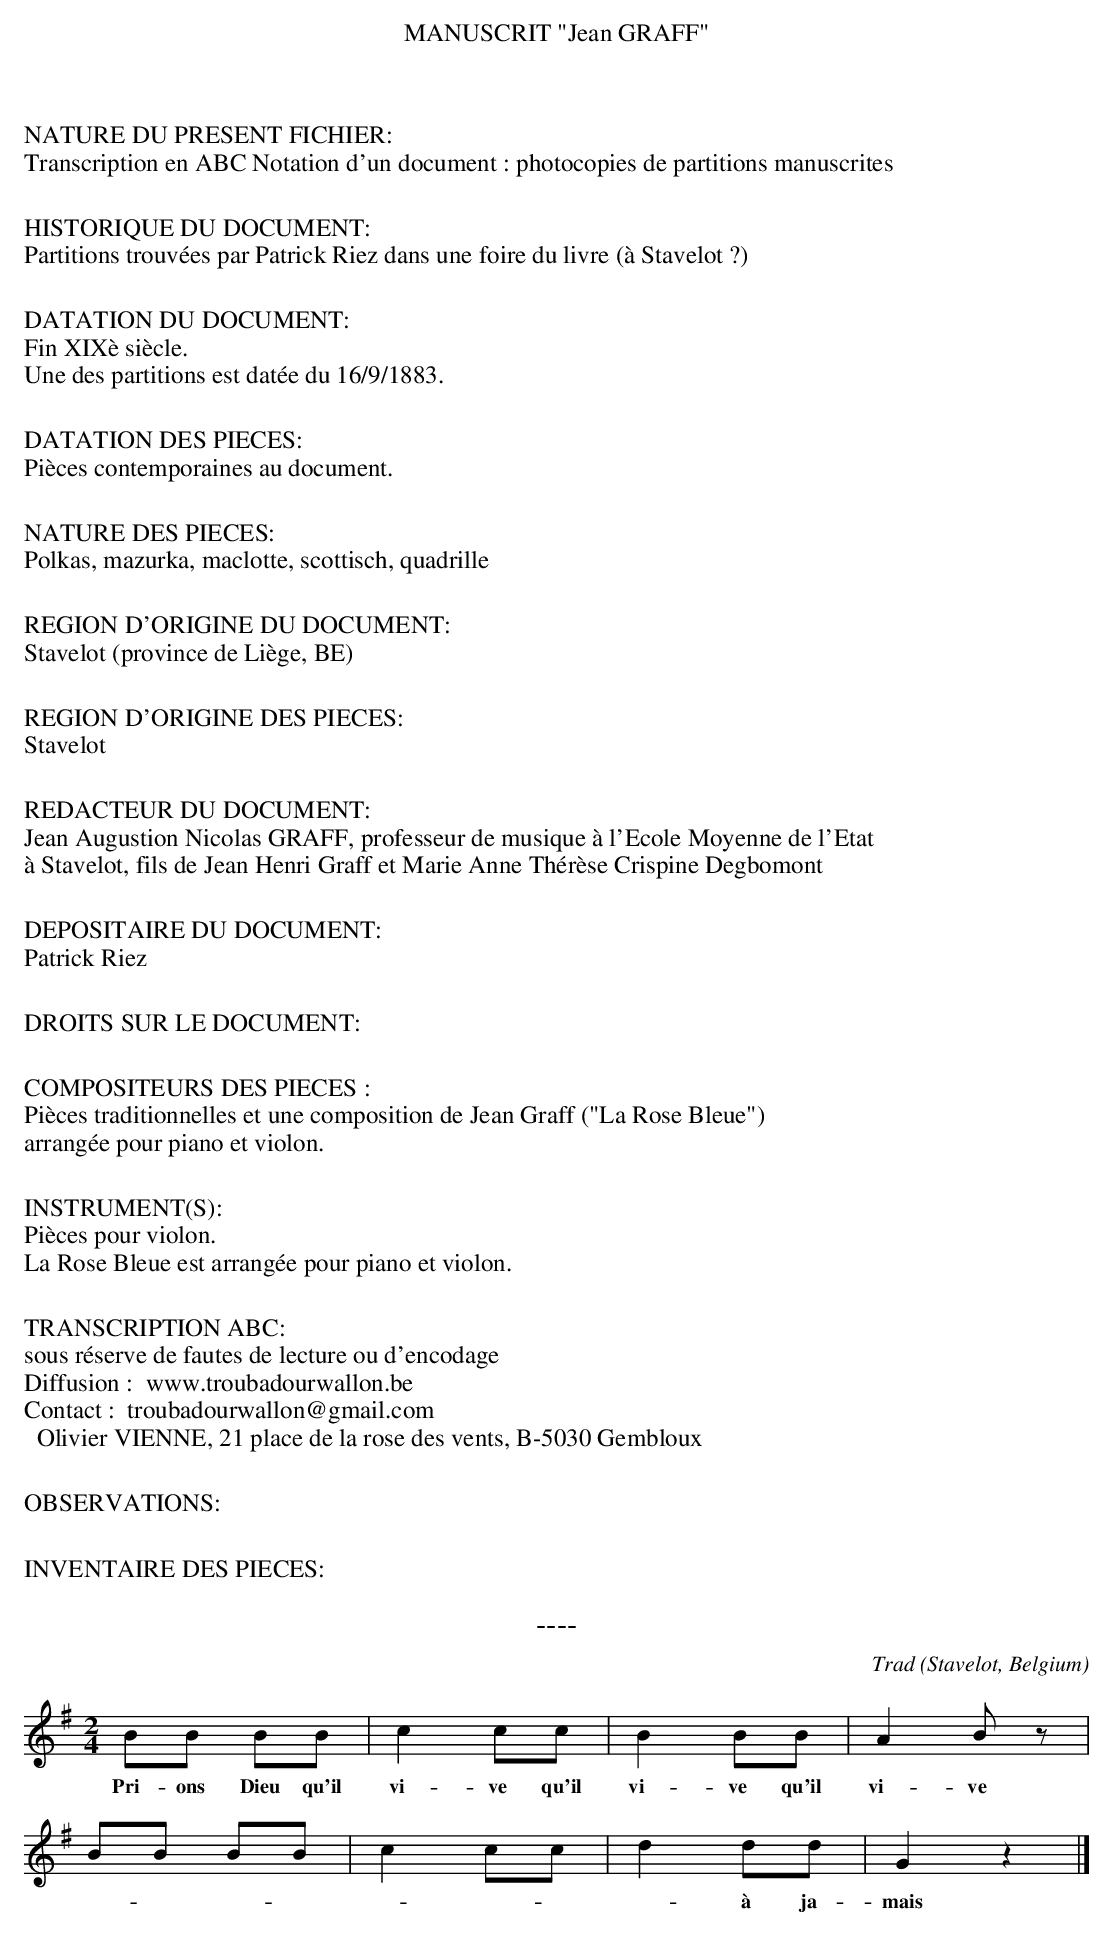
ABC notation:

X:1
T:----
C:Trad
O:Stavelot, Belgium
M:2/4
K:G
L:1/8
BB BB|c2 cc|B2 BB|A2 Bz|
w:Pri-ons Dieu qu'il vi-ve qu'il vi-ve qu'il vi-ve
BB BB|c2 cc|d2 dd|G2 z2|]
w:-- ---- -- à ja-mais
